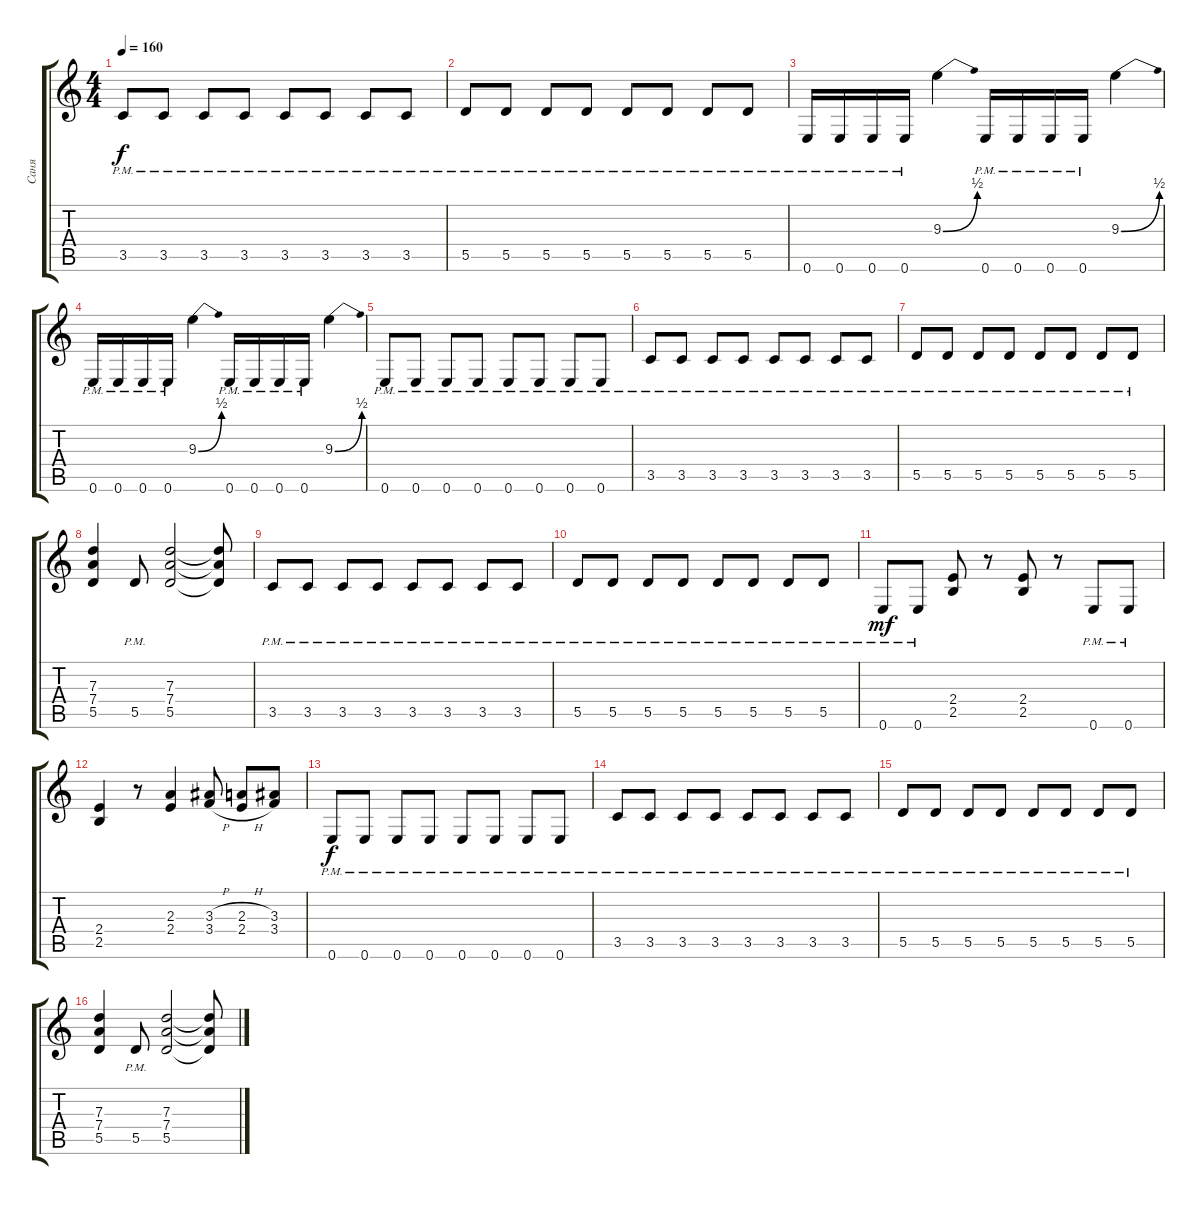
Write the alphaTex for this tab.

\track ("Саня" "Саня") {instrument distortionguitar}
\staff {score tabs}
\tuning (E4 B3 G3 D3 A2 E2) {hide}
\ts (4 4)
\tempo 160
\clef g2
\ks c
3.5{pm}.8{dy f} 3.5{pm}.8 3.5{pm}.8 3.5{pm}.8 3.5{pm}.8 3.5{pm}.8 3.5{pm}.8 3.5{pm}.8 |
5.5{pm}.8 5.5{pm}.8 5.5{pm}.8 5.5{pm}.8 5.5{pm}.8 5.5{pm}.8 5.5{pm}.8 5.5{pm}.8 |
0.6{pm}.16 0.6{pm}.16 0.6{pm}.16 0.6{pm}.16 9.3{be (bend 0 0 60 2)}.4 0.6{pm}.16 0.6{pm}.16 0.6{pm}.16 0.6{pm}.16 9.3{be (bend 0 0 60 2)}.4 |
0.6{pm}.16 0.6{pm}.16 0.6{pm}.16 0.6{pm}.16 9.3{be (bend 0 0 60 2)}.4 0.6{pm}.16 0.6{pm}.16 0.6{pm}.16 0.6{pm}.16 9.3{be (bend 0 0 60 2)}.4 |
0.6{pm}.8 0.6{pm}.8 0.6{pm}.8 0.6{pm}.8 0.6{pm}.8 0.6{pm}.8 0.6{pm}.8 0.6{pm}.8 |
3.5{pm}.8 3.5{pm}.8 3.5{pm}.8 3.5{pm}.8 3.5{pm}.8 3.5{pm}.8 3.5{pm}.8 3.5{pm}.8 |
5.5{pm}.8 5.5{pm}.8 5.5{pm}.8 5.5{pm}.8 5.5{pm}.8 5.5{pm}.8 5.5{pm}.8 5.5{pm}.8 |
(7.3 7.4 5.5).4 5.5{pm}.8 (7.3 7.4 5.5).2 (7.3{t} 7.4{t} 5.5{t}).8 |
3.5{pm}.8 3.5{pm}.8 3.5{pm}.8 3.5{pm}.8 3.5{pm}.8 3.5{pm}.8 3.5{pm}.8 3.5{pm}.8 |
5.5{pm}.8 5.5{pm}.8 5.5{pm}.8 5.5{pm}.8 5.5{pm}.8 5.5{pm}.8 5.5{pm}.8 5.5{pm}.8 |
0.6{pm}.8{dy mf} 0.6{pm}.8 (2.4 2.5).8 r.8 (2.4 2.5).8 r.8 0.6{pm}.8 0.6{pm}.8 |
(2.4 2.5).4 r.8 (2.3 2.4).4 (3.3{h} 3.4{h}).8 (2.3{h} 2.4{h}).8 (3.3 3.4).8 |
0.6{pm}.8{dy f} 0.6{pm}.8 0.6{pm}.8 0.6{pm}.8 0.6{pm}.8 0.6{pm}.8 0.6{pm}.8 0.6{pm}.8 |
3.5{pm}.8 3.5{pm}.8 3.5{pm}.8 3.5{pm}.8 3.5{pm}.8 3.5{pm}.8 3.5{pm}.8 3.5{pm}.8 |
5.5{pm}.8 5.5{pm}.8 5.5{pm}.8 5.5{pm}.8 5.5{pm}.8 5.5{pm}.8 5.5{pm}.8 5.5{pm}.8 |
(7.3 7.4 5.5).4 5.5{pm}.8 (7.3 7.4 5.5).2 (7.3{t} 7.4{t} 5.5{t}).8
